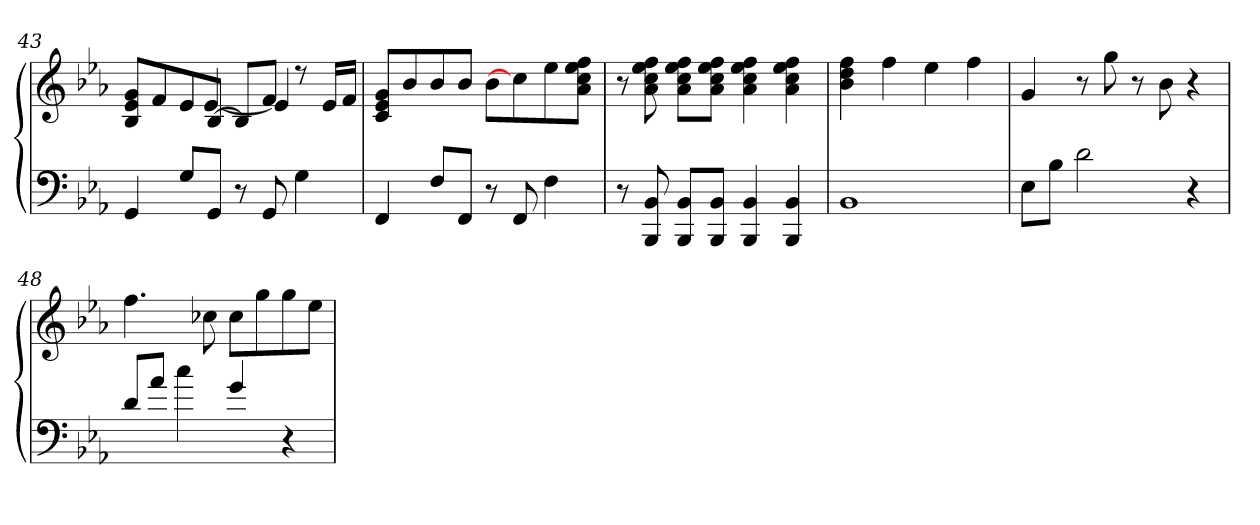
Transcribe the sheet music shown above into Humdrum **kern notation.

**kern	**kern
*part1	*part1
*staff2	*staff1
*clefF4	*clefG2
*k[b-e-a-]	*k[b-e-a-]
*E-:	*E-:
=43	=43
*	*^
4GG/	8B-/ 8e-/ 8g/L	4.ryy
.	8f/	.
8G/L	8e-/	.
8GG/J	[8B-/J	[4e-/
8r	8B-/L]	.
8GG/	8f/J	4e-/]
4G\	8r	.
.	16e-/LL	8ryy
.	16f/JJ	.
*	*v	*v
=44	=44
4FF/	8c/ 8e-/ 8g/L
.	8b-/
8F/L	8b-/
8FF/J	8b-/J
8r	8b-\L
8FF/	8cc\]
4F\	8ee-\
.	8a-\ 8cc\ 8ee-\ 8ff\J
!!LO:LB:g=z
=45	=45
8r	8r
8BBB-/ 8BB-/	8a-\ 8cc\ 8ee-\ 8ff\
8BBB-/ 8BB-/L	8a-\ 8cc\ 8ee-\ 8ff\L
8BBB-/ 8BB-/J	8a-\ 8cc\ 8ee-\ 8ff\J
4BBB-/ 4BB-/	4a-\ 4cc\ 4ee-\ 4ff\
4BBB-/ 4BB-/	4a-\ 4cc\ 4ee-\ 4ff\
=46	=46
1BB-	4b-\ 4dd\ 4ff\
.	4ff\
.	4ee-\
.	4ff\
=47	=47
8E-\L	4g/
8B-\J	.
2d\	8r
.	8gg\
.	8r
.	8b-\
4r	4r
=48	=48
8d/L	4.ff\
8a-/J	.
4cc\	.
.	8cc-X\
4g/	8cc-\L
.	8gg\
4r	8gg\
.	8ee-\J
=	=
*-	*-
